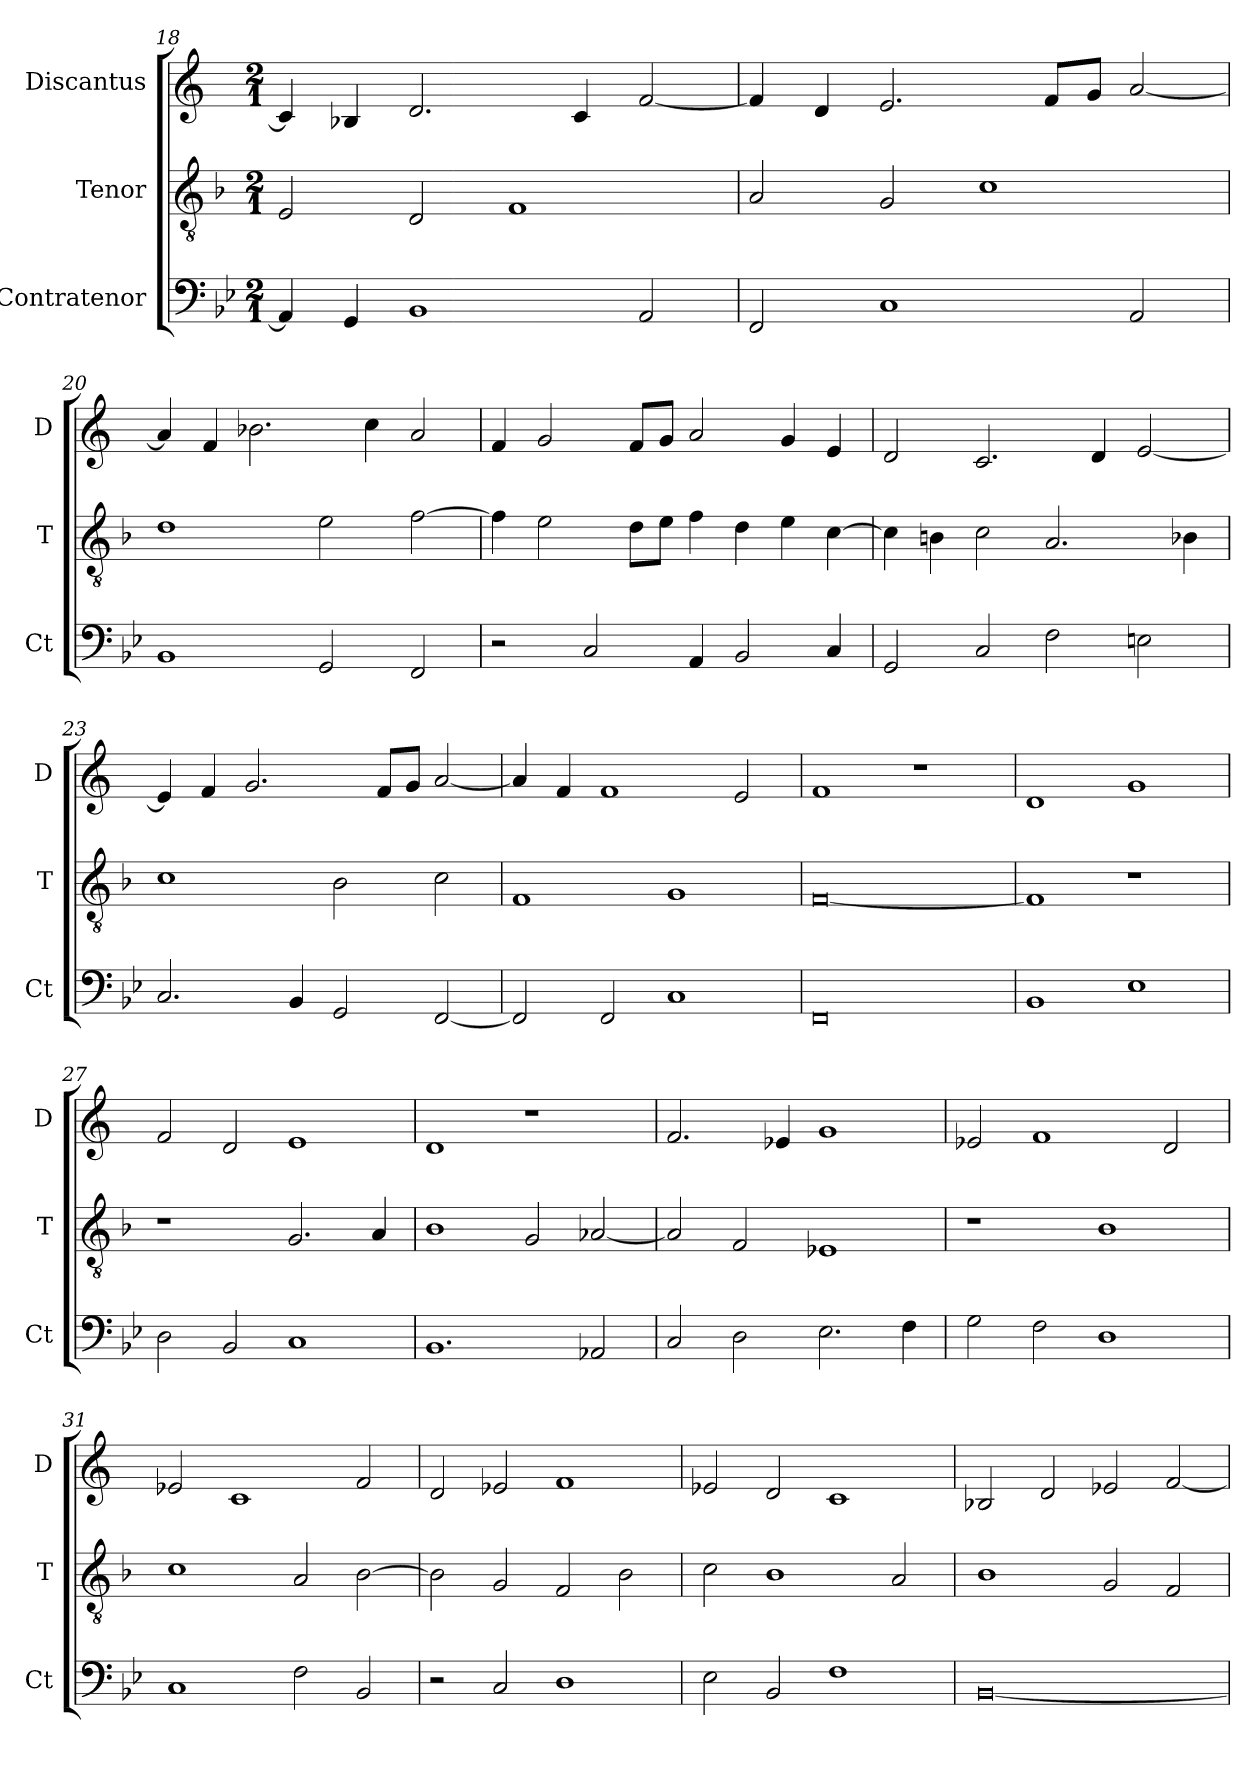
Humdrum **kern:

**kern	**kern	**kern
*part3	*part2	*part1
*staff3	*staff2	*staff1
*I"Contratenor	*I"Tenor	*I"Discantus
*I'Ct	*I'T	*I'D
*clefF4	*clefGv2	*clefG2
*k[b-e-]	*k[b-]	*k[]
*M2/1	*M2/1	*M2/1
=18	=18	=18
4AA/]	2E/	4c/]
4GG/	.	4B-X/
1BB-	2D/	2.d/
.	1F	.
.	.	4c/
2AA/	.	[2f/
=19	=19	=19
2FF/	2A/	4f/]
.	.	4d/
1C	2G/	2.e/
.	1c	.
.	.	8f/L
.	.	8g/J
2AA/	.	[2a/
=20	=20	=20
1BB-	1d	4a/]
.	.	4f/
.	.	2.b-X\
2GG/	2e\	.
.	.	4cc\
2FF/	[2f\	2a/
=21	=21	=21
2r	4f\]	4f/
.	2e\	2g/
2C/	.	.
.	8d\L	8f/L
.	8e\J	8g/J
4AA/	4f\	2a/
2BB-/	4d\	.
.	4e\	4g/
4C/	[4c\	4e/
=22	=22	=22
2GG/	4c\]	2d/
.	4Bn\	.
2C/	2c\	2.c/
2F\	2.A/	.
.	.	4d/
2En\	.	[2e/
.	4B-X\	.
=23	=23	=23
2.C/	1c	4e/]
.	.	4f/
.	.	2.g/
4BB-/	.	.
2GG/	2B-\	.
.	.	8f/L
.	.	8g/J
[2FF/	2c\	[2a/
=24	=24	=24
2FF/]	1F	4a/]
.	.	4f/
2FF/	.	1f
1C	1G	.
.	.	2e/
=25	=25	=25
0FF	[0F	1f
.	.	1r
=26	=26	=26
1BB-	1F]	1d
1E-	1r	1g
=27	=27	=27
2D\	1r	2f/
2BB-/	.	2d/
1C	2.G/	1e
.	4A/	.
=28	=28	=28
1.BB-	1B-	1d
.	2G/	1r
2AA-X/	[2A-X/	.
=29	=29	=29
2C/	2A-/]	2.f/
2D\	2F/	.
.	.	4e-X/
2.E-\	1E-X	1g
4F\	.	.
=30	=30	=30
2G\	1r	2e-X/
2F\	.	1f
1D	1B-	.
.	.	2d/
=31	=31	=31
1C	1c	2e-X/
.	.	1c
2F\	2A/	.
2BB-/	[2B-\	2f/
=32	=32	=32
2r	2B-\]	2d/
2C/	2G/	2e-X/
1D	2F/	1f
.	2B-\	.
=33	=33	=33
2E-\	2c\	2e-X/
2BB-/	1B-	2d/
1F	.	1c
.	2A/	.
=34	=34	=34
[0BB-	1B-	2B-X/
.	.	2d/
.	2G/	2e-X/
.	2F/	[2f/
=	=	=
*-	*-	*-
